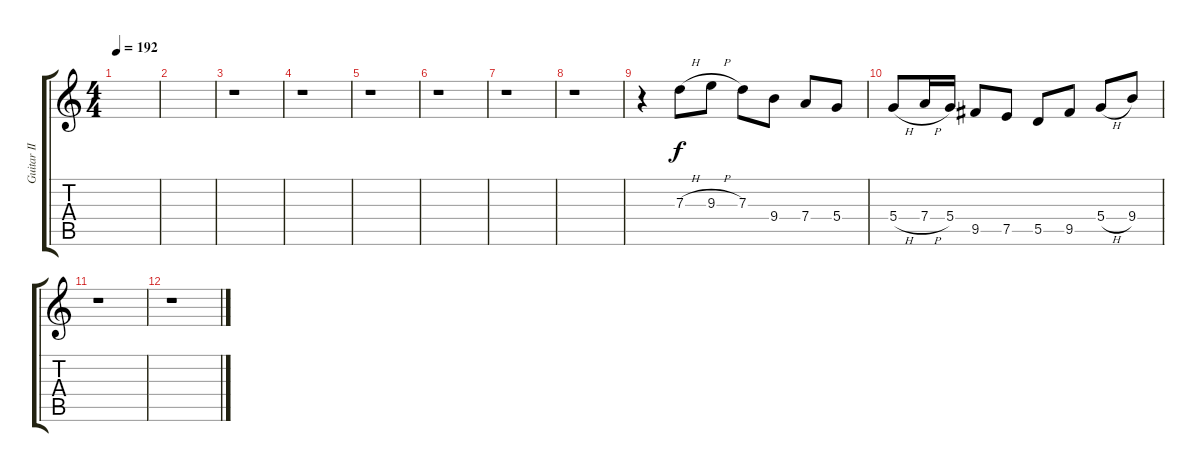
\track ("Guitar II" "Guitar II") {instrument distortionguitar}
\staff {score tabs}
\tuning (E4 B3 G3 D3 A2 E2) {hide}
\ts (4 4)
\tempo 192
\clef g2
\ks c
|
|
r.1 |
r.1 |
r.1 |
r.1 |
r.1 |
r.1 |
r.4 7.3{h}.8 9.3{h}.8 7.3.8 9.4.8 7.4.8 5.4.8 |
5.4{h}.8 7.4{h}.16 5.4.16 9.5.8 7.5.8 5.5.8 9.5.8 5.4{h}.8 9.4.8 |
r.1 |
r.1
